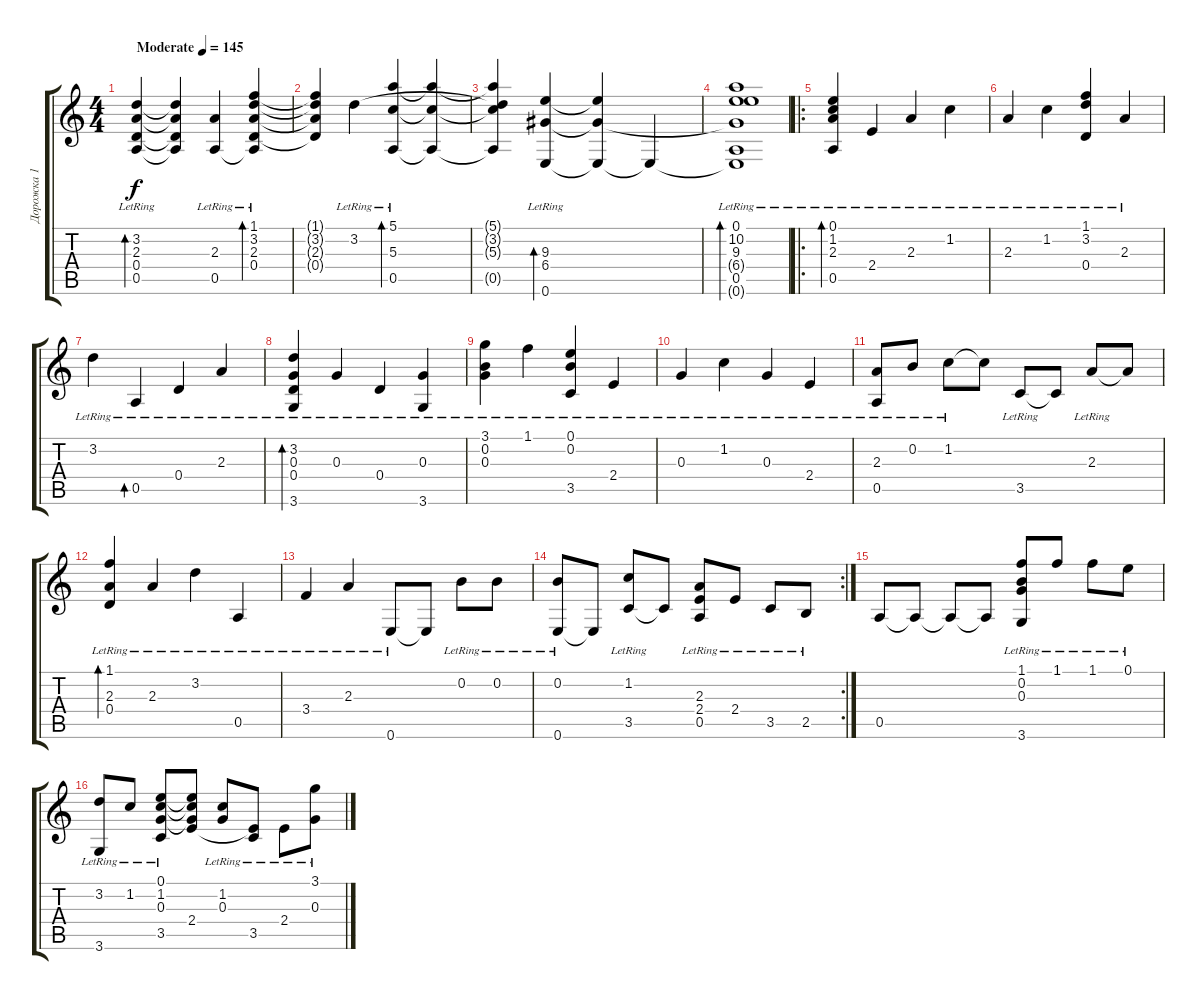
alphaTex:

\track ("Дорожка 1" "Дорожка 1") {instrument acousticguitarsteel}
\staff {score tabs}
\tuning (E4 B3 G3 D3 A2 E2) {hide}
\ts (4 4)
\tempo (145 "Moderate")
\clef g2
\ks c
(3.2{lr} 2.3 0.4 0.5).4{bd 60 dy f instrument acousticguitarsteel} (3.2{t} 2.3{t} 0.4{t} 0.5{t}).4 (2.3{lr} 0.5).4 (1.1 3.2 2.3{lr} 0.4 0.5{t}).4{bd 60} |
(1.1{t} 3.2{t} 2.3{t} 0.4{t}).4 3.2{lr}.4 (5.1 5.3{lr} 0.5).4{bd 60} (5.1{t} 5.3{t} 0.5{t}).4 |
(5.1{t} 3.2{t} 5.3{t} 0.5{t}).4 (9.3{lr} 6.4 0.6).4{bd 60} (9.3{t} 6.4{t} 0.6{t}).4 0.6{t}.4 |
(0.1 10.2{lr} 9.3 6.4{t} 0.5 0.6{t}).1{bd 60} |
\ro
(0.1{lr} 1.2 2.3{lr} 0.5{lr}).4{bd 60} 2.4{lr}.4 2.3{lr}.4 1.2{lr}.4 |
2.3{lr}.4 1.2{lr}.4 (1.1{lr} 3.2{lr} 0.4{lr}).4 2.3{lr}.4 |
3.2{lr}.4 0.5{lr}.4{bd 60} 0.4{lr}.4 2.3{lr}.4 |
(3.2{lr} 0.3{lr} 0.4{lr} 3.6{lr}).4{bd 60} 0.3{lr}.4 0.4{lr}.4 (0.3 3.6{lr}).4 |
(3.1{lr} 0.2{lr} 0.3{lr}).4 1.1{lr}.4 (0.1{lr} 0.2 3.5{lr}).4 2.4{lr}.4 |
0.3{lr}.4 1.2{lr}.4 0.3{lr}.4 2.4{lr}.4 |
(2.3{lr} 0.5{lr}).8 0.2{lr}.8 1.2{lr}.8 1.2{t}.8 3.5{lr}.8 3.5{t}.8 2.3{lr}.8 2.3{t}.8 |
(1.1{lr} 2.3 0.4{lr}).4{bd 60} 2.3{lr}.4 3.2{lr}.4 0.5{lr}.4 |
3.4{lr}.4 2.3{lr}.4 0.6{lr}.8 0.6{t}.8 0.2{lr}.8 0.2{lr}.8 |
\rc 2
(0.2{lr} 0.6{lr}).8 0.6{t}.8 (1.2{lr} 3.5{lr}).8 3.5{t}.8 (2.3{lr} 2.4{lr} 0.5{lr}).8 2.4{lr}.8 3.5{lr}.8 2.5{lr}.8 |
0.5.8 0.5{t}.8 0.5{t}.8 0.5{t}.8 (1.1 0.2 0.3{lr} 3.6).8 1.1{lr}.8 1.1{lr}.8 0.1{lr}.8 |
(3.2{lr} 3.6).8 1.2{lr}.8 (0.1 1.2{lr} 0.3 3.5{lr}).8 (0.1{t} 1.2{t} 0.3{t} 2.4).8 (1.2 0.3{lr}).8 (2.4{t} 3.5{lr}).8 2.4{lr}.8 (3.1{lr} 0.3).8
